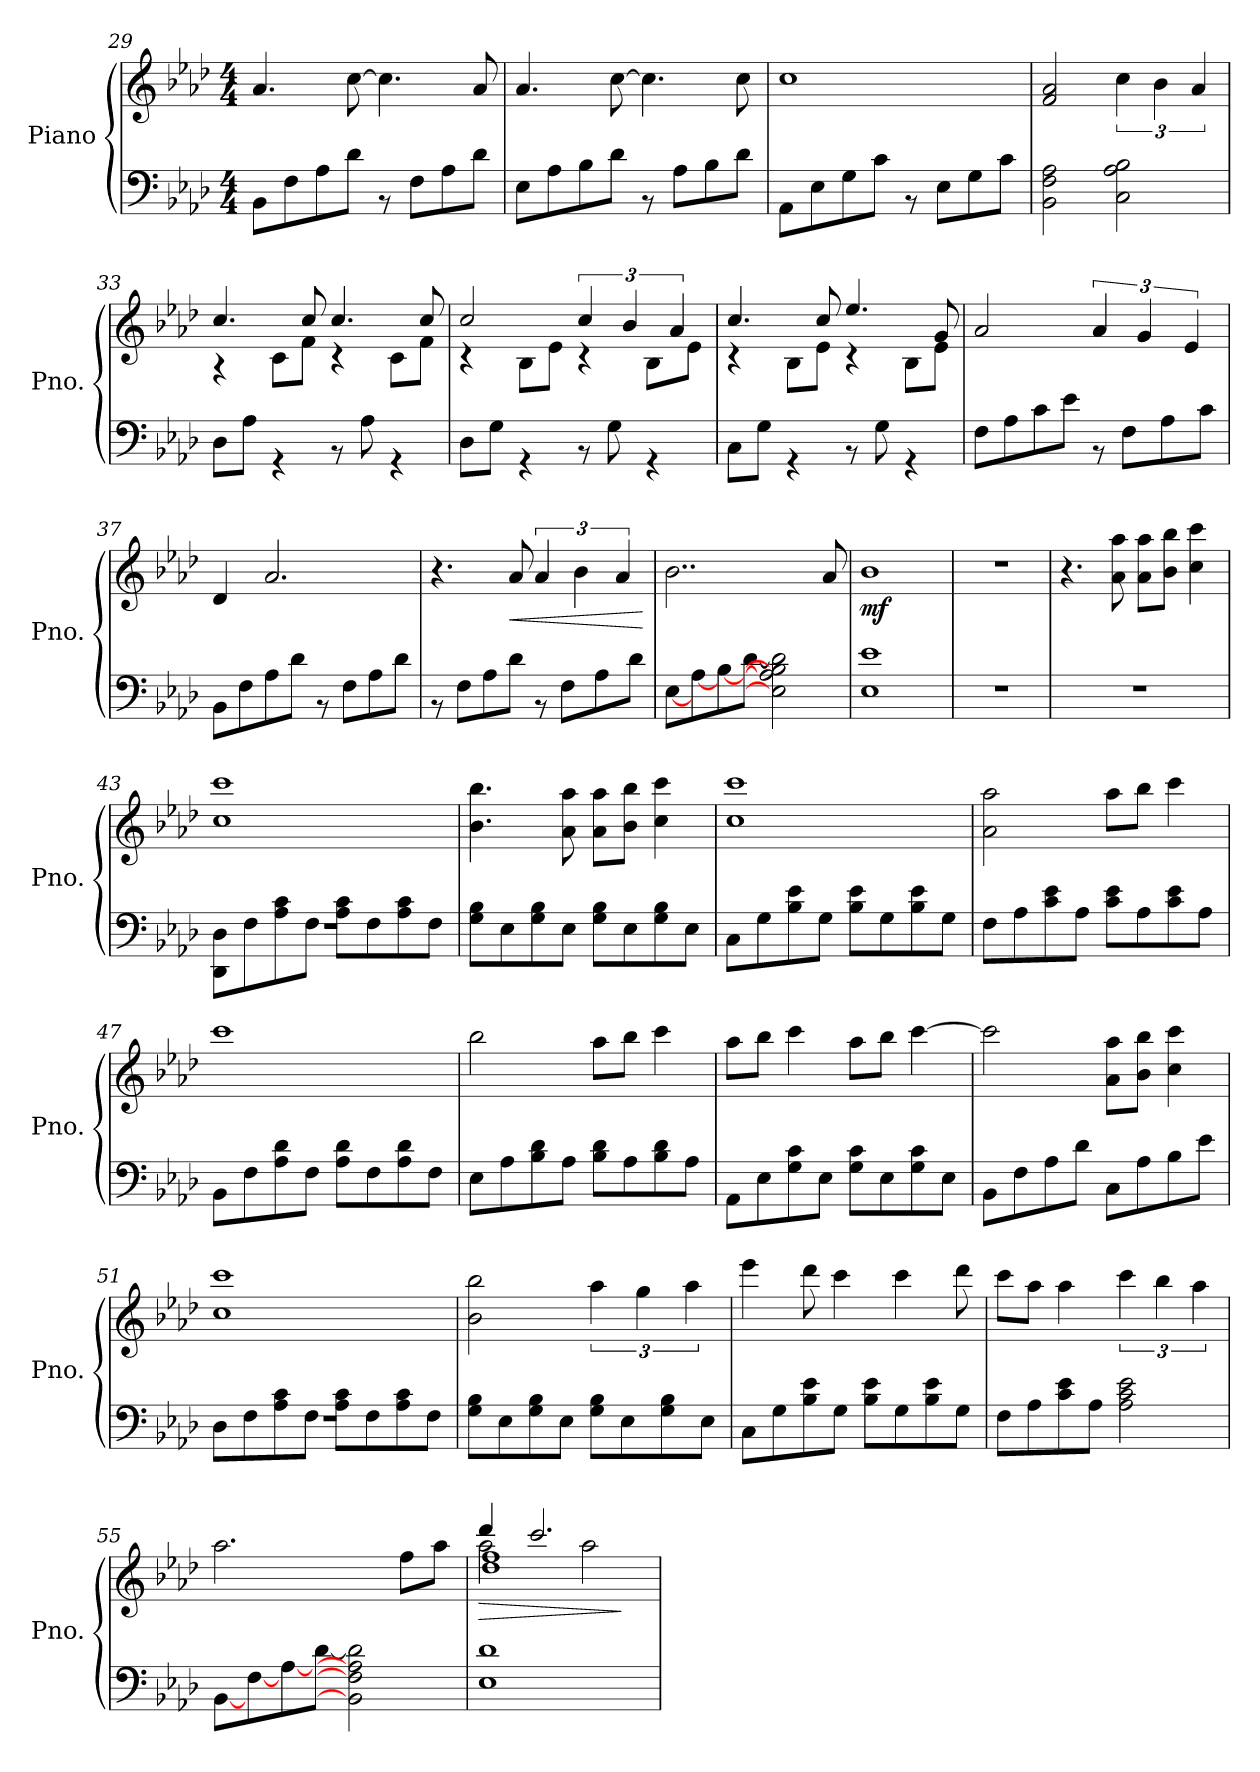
**kern	**kern	**dynam
*part1	*part1	*part1
*staff2	*staff1	*staff1/2
*I"Piano	*	*
*I'Pno.	*	*
*clefF4	*clefG2	*
*k[b-e-a-d-]	*k[b-e-a-d-]	*
*M4/4	*M4/4	*
=29	=29	=29
*^	*	*
1ryy	8BB-\L	4.a-/	.
.	8F\	.	.
.	8A-\	.	.
.	8d-\J	[8cc\	.
.	8r	4.cc\]	.
.	8F\L	.	.
.	8A-\	.	.
.	8d-\J	8a-/	.
=30	=30	=30	=30
1ryy	8E-\L	4.a-/	.
.	8A-\	.	.
.	8B-\	.	.
.	8d-\J	[8cc\	.
.	8r	4.cc\]	.
.	8A-\L	.	.
.	8B-\	.	.
.	8d-\J	8cc\	.
=31	=31	=31	=31
1ryy	8AA-\L	1cc	.
.	8E-\	.	.
.	8G\	.	.
.	8c\J	.	.
.	8r	.	.
.	8E-\L	.	.
.	8G\	.	.
.	8c\J	.	.
=32	=32	=32	=32
1ryy	2BB-\ 2F\ 2A-\	2f/ 2a-/	.
.	2C\ 2A-\ 2B-\	6cc\	.
.	.	6b-\	.
.	.	6a-/	.
!!LO:LB:g=z
=33	=33	=33	=33
*	*	*^	*
1ryy	8D-\L	4.cc/	4r	.
.	8A-\J	.	.	.
.	4r	.	8c\L	.
.	.	8cc/	8f\J	.
.	8r	4.cc/	4r	.
.	8A-\	.	.	.
.	4r	.	8c\L	.
.	.	8cc/	8f\J	.
=34	=34	=34	=34	=34
1ryy	8D-\L	2cc/	4r	.
.	8G\J	.	.	.
.	4r	.	8B-\L	.
.	.	.	8e-\J	.
.	8r	6cc/	4r	.
.	8G\	.	.	.
.	.	6b-/	.	.
.	4r	.	8B-\L	.
.	.	6a-/	.	.
.	.	.	8e-\J	.
=35	=35	=35	=35	=35
1ryy	8C\L	4.cc/	4r	.
.	8G\J	.	.	.
.	4r	.	8B-\L	.
.	.	8cc/	8e-\J	.
.	8r	4.ee-/	4r	.
.	8G\	.	.	.
.	4r	.	8B-\L	.
.	.	8g/	8e-\J	.
=36	=36	=36	=36	=36
1ryy	8F\L	2a-/	1ryy	.
.	8A-\	.	.	.
.	8c\	.	.	.
.	8e-\J	.	.	.
.	8r	6a-/	.	.
.	8F\L	.	.	.
.	.	6g/	.	.
.	8A-\	.	.	.
.	.	6e-/	.	.
.	8c\J	.	.	.
*	*	*v	*v	*
!!LO:LB:g=z
=37	=37	=37	=37
1ryy	8BB-\L	4d-/	.
.	8F\	.	.
.	8A-\	2.a-/	.
.	8d-\J	.	.
.	8r	.	.
.	8F\L	.	.
.	8A-\	.	.
.	8d-\J	.	.
=38	=38	=38	=38
1ryy	8r	4.r	.
.	8F\L	.	.
.	8A-\	.	.
!	!	!	!LO:HP:b
.	8d-\J	8a-/	<
.	8r	6a-/	.
.	8F\L	.	.
.	.	6b-\	.
.	8A-\	.	.
.	.	6a-/	.
.	8d-\J	.	.
*v	*v	*	*
.	.	[
=39	=39	=39
*^	*	*
1ryy	[8E-\L	2..b-\	.
.	[8A-\	.	.
.	[8B-\	.	.
.	[8d-\J	.	.
.	2E-\] 2A-\] 2B-\] 2d-\]	.	.
.	.	8a-/	.
=40	=40	=40	=40
!	!	!	!LO:DY:b
1ryy	1E- 1e-	1b-	mf
*v	*v	*	*
=41	=41	=41
1r	1r	.
=42	=42	=42
1r	4.r	.
.	8a-\ 8aa-\	.
.	8a-\ 8aa-\L	.
.	8b-\ 8bb-\J	.
.	4cc\ 4ccc\	.
!!LO:LB:g=z
=43	=43	=43
*^	*^	*
*	*^	*	*	*
1ryy	8DD-\ 8D-\L	1r	1cc 1ccc	1ryy	.
.	8F\	.	.	.	.
.	8A-\ 8c\	.	.	.	.
.	8F\J	.	.	.	.
.	8A-\ 8c\L	.	.	.	.
.	8F\	.	.	.	.
.	8A-\ 8c\	.	.	.	.
.	8F\J	.	.	.	.
*	*v	*v	*	*	*
*	*	*v	*v	*
=44	=44	=44	=44
1ryy	8G\ 8B-\L	4.b-\ 4.bb-\	.
.	8E-\	.	.
.	8G\ 8B-\	.	.
.	8E-\J	8a-\ 8aa-\	.
.	8G\ 8B-\L	8a-\ 8aa-\L	.
.	8E-\	8b-\ 8bb-\J	.
.	8G\ 8B-\	4cc\ 4ccc\	.
.	8E-\J	.	.
=45	=45	=45	=45
*	*	*^	*
1ryy	8C\L	1cc 1ccc	1ryy	.
.	8G\	.	.	.
.	8B-\ 8e-\	.	.	.
.	8G\J	.	.	.
.	8B-\ 8e-\L	.	.	.
.	8G\	.	.	.
.	8B-\ 8e-\	.	.	.
.	8G\J	.	.	.
*	*	*v	*v	*
=46	=46	=46	=46
1ryy	8F\L	2a-\ 2aa-\	.
.	8A-\	.	.
.	8c\ 8e-\	.	.
.	8A-\J	.	.
.	8c\ 8e-\L	8aa-\L	.
.	8A-\	8bb-\J	.
.	8c\ 8e-\	4ccc\	.
.	8A-\J	.	.
!!LO:LB:g=z
=47	=47	=47	=47
1ryy	8BB-\L	1ccc	.
.	8F\	.	.
.	8A-\ 8d-\	.	.
.	8F\J	.	.
.	8A-\ 8d-\L	.	.
.	8F\	.	.
.	8A-\ 8d-\	.	.
.	8F\J	.	.
=48	=48	=48	=48
1ryy	8E-\L	2bb-\	.
.	8A-\	.	.
.	8B-\ 8d-\	.	.
.	8A-\J	.	.
.	8B-\ 8d-\L	8aa-\L	.
.	8A-\	8bb-\J	.
.	8B-\ 8d-\	4ccc\	.
.	8A-\J	.	.
=49	=49	=49	=49
1ryy	8AA-\L	8aa-\L	.
.	8E-\	8bb-\J	.
.	8G\ 8c\	4ccc\	.
.	8E-\J	.	.
.	8G\ 8c\L	8aa-\L	.
.	8E-\	8bb-\J	.
.	8G\ 8c\	[4ccc\	.
.	8E-\J	.	.
=50	=50	=50	=50
1ryy	8BB-\L	2ccc\]	.
.	8F\	.	.
.	8A-\	.	.
.	8d-\J	.	.
.	8C\L	8a-\ 8aa-\L	.
.	8A-\	8b-\ 8bb-\J	.
.	8B-\	4cc\ 4ccc\	.
.	8e-\J	.	.
!!LO:LB:g=z
=51	=51	=51	=51
*	*^	*^	*
1ryy	8D-\L	1r	1cc 1ccc	1ryy	.
.	8F\	.	.	.	.
.	8A-\ 8c\	.	.	.	.
.	8F\J	.	.	.	.
.	8A-\ 8c\L	.	.	.	.
.	8F\	.	.	.	.
.	8A-\ 8c\	.	.	.	.
.	8F\J	.	.	.	.
*	*v	*v	*	*	*
*	*	*v	*v	*
=52	=52	=52	=52
1ryy	8G\ 8B-\L	2b-\ 2bb-\	.
.	8E-\	.	.
.	8G\ 8B-\	.	.
.	8E-\J	.	.
.	8G\ 8B-\L	6aa-\	.
.	8E-\	.	.
.	.	6gg\	.
.	8G\ 8B-\	.	.
.	.	6aa-\	.
.	8E-\J	.	.
=53	=53	=53	=53
1ryy	8C\L	4eee-\	.
.	8G\	.	.
.	8B-\ 8e-\	8ddd-\	.
.	8G\J	4ccc\	.
.	8B-\ 8e-\L	.	.
.	8G\	4ccc\	.
.	8B-\ 8e-\	.	.
.	8G\J	8ddd-\	.
=54	=54	=54	=54
1ryy	8F\L	8ccc\L	.
.	8A-\	8aa-\J	.
.	8c\ 8e-\	4aa-\	.
.	8A-\J	.	.
.	2A-\ 2c\ 2e-\	6ccc\	.
.	.	6bb-\	.
.	.	6aa-\	.
!!LO:PB:g=z
=55	=55	=55	=55
1ryy	[8BB-\L	2.aa-\	.
.	[8F\	.	.
.	[8A-\	.	.
.	[8d-\J	.	.
.	2BB-\] 2F\] 2A-\] 2d-\]	.	.
.	.	8ff\L	.
.	.	8aa-\J	.
=56	=56	=56	=56
!	!	!	!LO:HP:b
*	*	*^	*
*	*	*	*^	*
1ryy	1E- 1d-	4ddd-/	2aa-\	1dd- 1ff	>
.	.	2.ccc/	.	.	.
.	.	.	2aa-\	.	.
*v	*v	*	*	*	*
*	*v	*v	*v	*
.	.	]
=	=	=
*-	*-	*-
